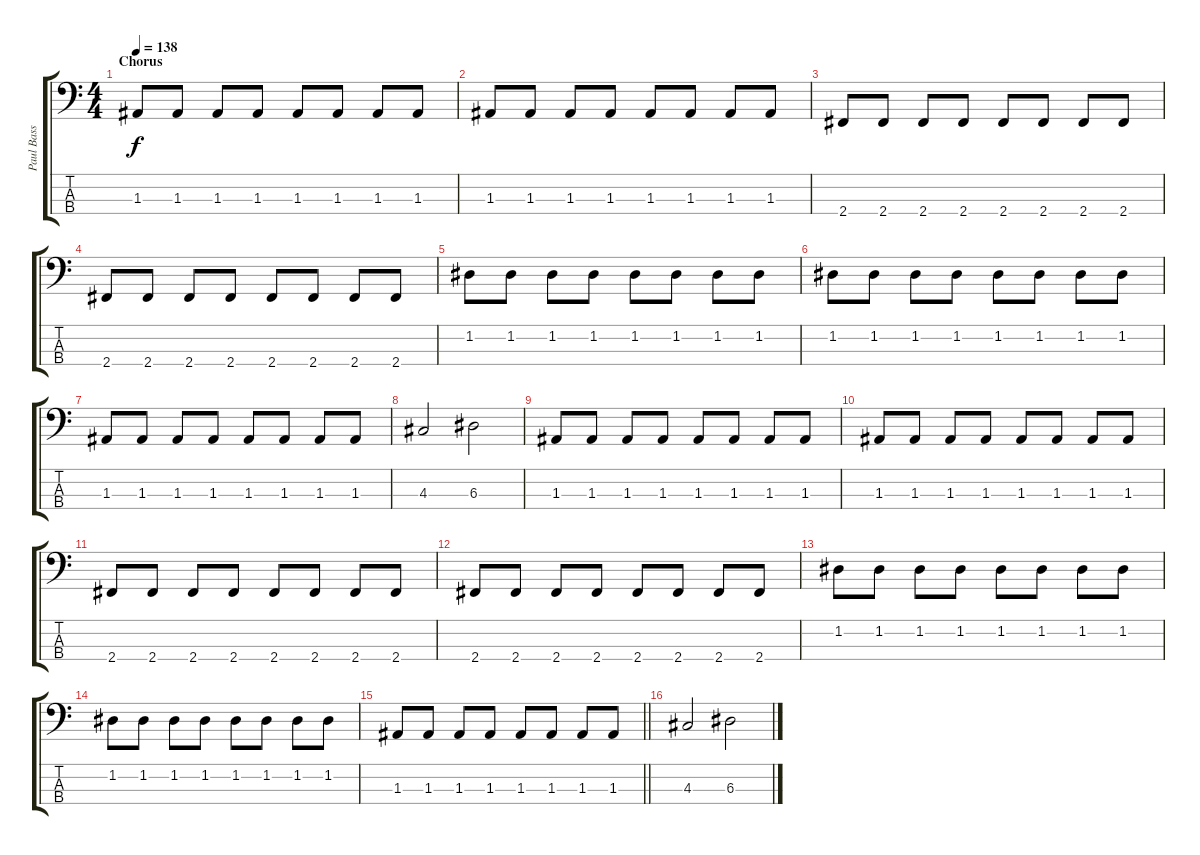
\track ("Paul Bass" "Paul Bass") {instrument electricbassfinger}
\staff {score tabs}
\tuning (G2 D2 A1 E1) {hide}
\ts (4 4)
\section ("" "Chorus")
\tempo 138
\clef f4
\ks c
1.3.8{dy f} 1.3.8 1.3.8 1.3.8 1.3.8 1.3.8 1.3.8 1.3.8 |
1.3.8 1.3.8 1.3.8 1.3.8 1.3.8 1.3.8 1.3.8 1.3.8 |
2.4.8 2.4.8 2.4.8 2.4.8 2.4.8 2.4.8 2.4.8 2.4.8 |
2.4.8 2.4.8 2.4.8 2.4.8 2.4.8 2.4.8 2.4.8 2.4.8 |
1.2.8 1.2.8 1.2.8 1.2.8 1.2.8 1.2.8 1.2.8 1.2.8 |
1.2.8 1.2.8 1.2.8 1.2.8 1.2.8 1.2.8 1.2.8 1.2.8 |
1.3.8 1.3.8 1.3.8 1.3.8 1.3.8 1.3.8 1.3.8 1.3.8 |
4.3.2 6.3.2 |
1.3.8 1.3.8 1.3.8 1.3.8 1.3.8 1.3.8 1.3.8 1.3.8 |
1.3.8 1.3.8 1.3.8 1.3.8 1.3.8 1.3.8 1.3.8 1.3.8 |
2.4.8 2.4.8 2.4.8 2.4.8 2.4.8 2.4.8 2.4.8 2.4.8 |
2.4.8 2.4.8 2.4.8 2.4.8 2.4.8 2.4.8 2.4.8 2.4.8 |
1.2.8 1.2.8 1.2.8 1.2.8 1.2.8 1.2.8 1.2.8 1.2.8 |
1.2.8 1.2.8 1.2.8 1.2.8 1.2.8 1.2.8 1.2.8 1.2.8 |
\barLineRight lightlight
1.3.8 1.3.8 1.3.8 1.3.8 1.3.8 1.3.8 1.3.8 1.3.8 |
4.3.2 6.3.2
